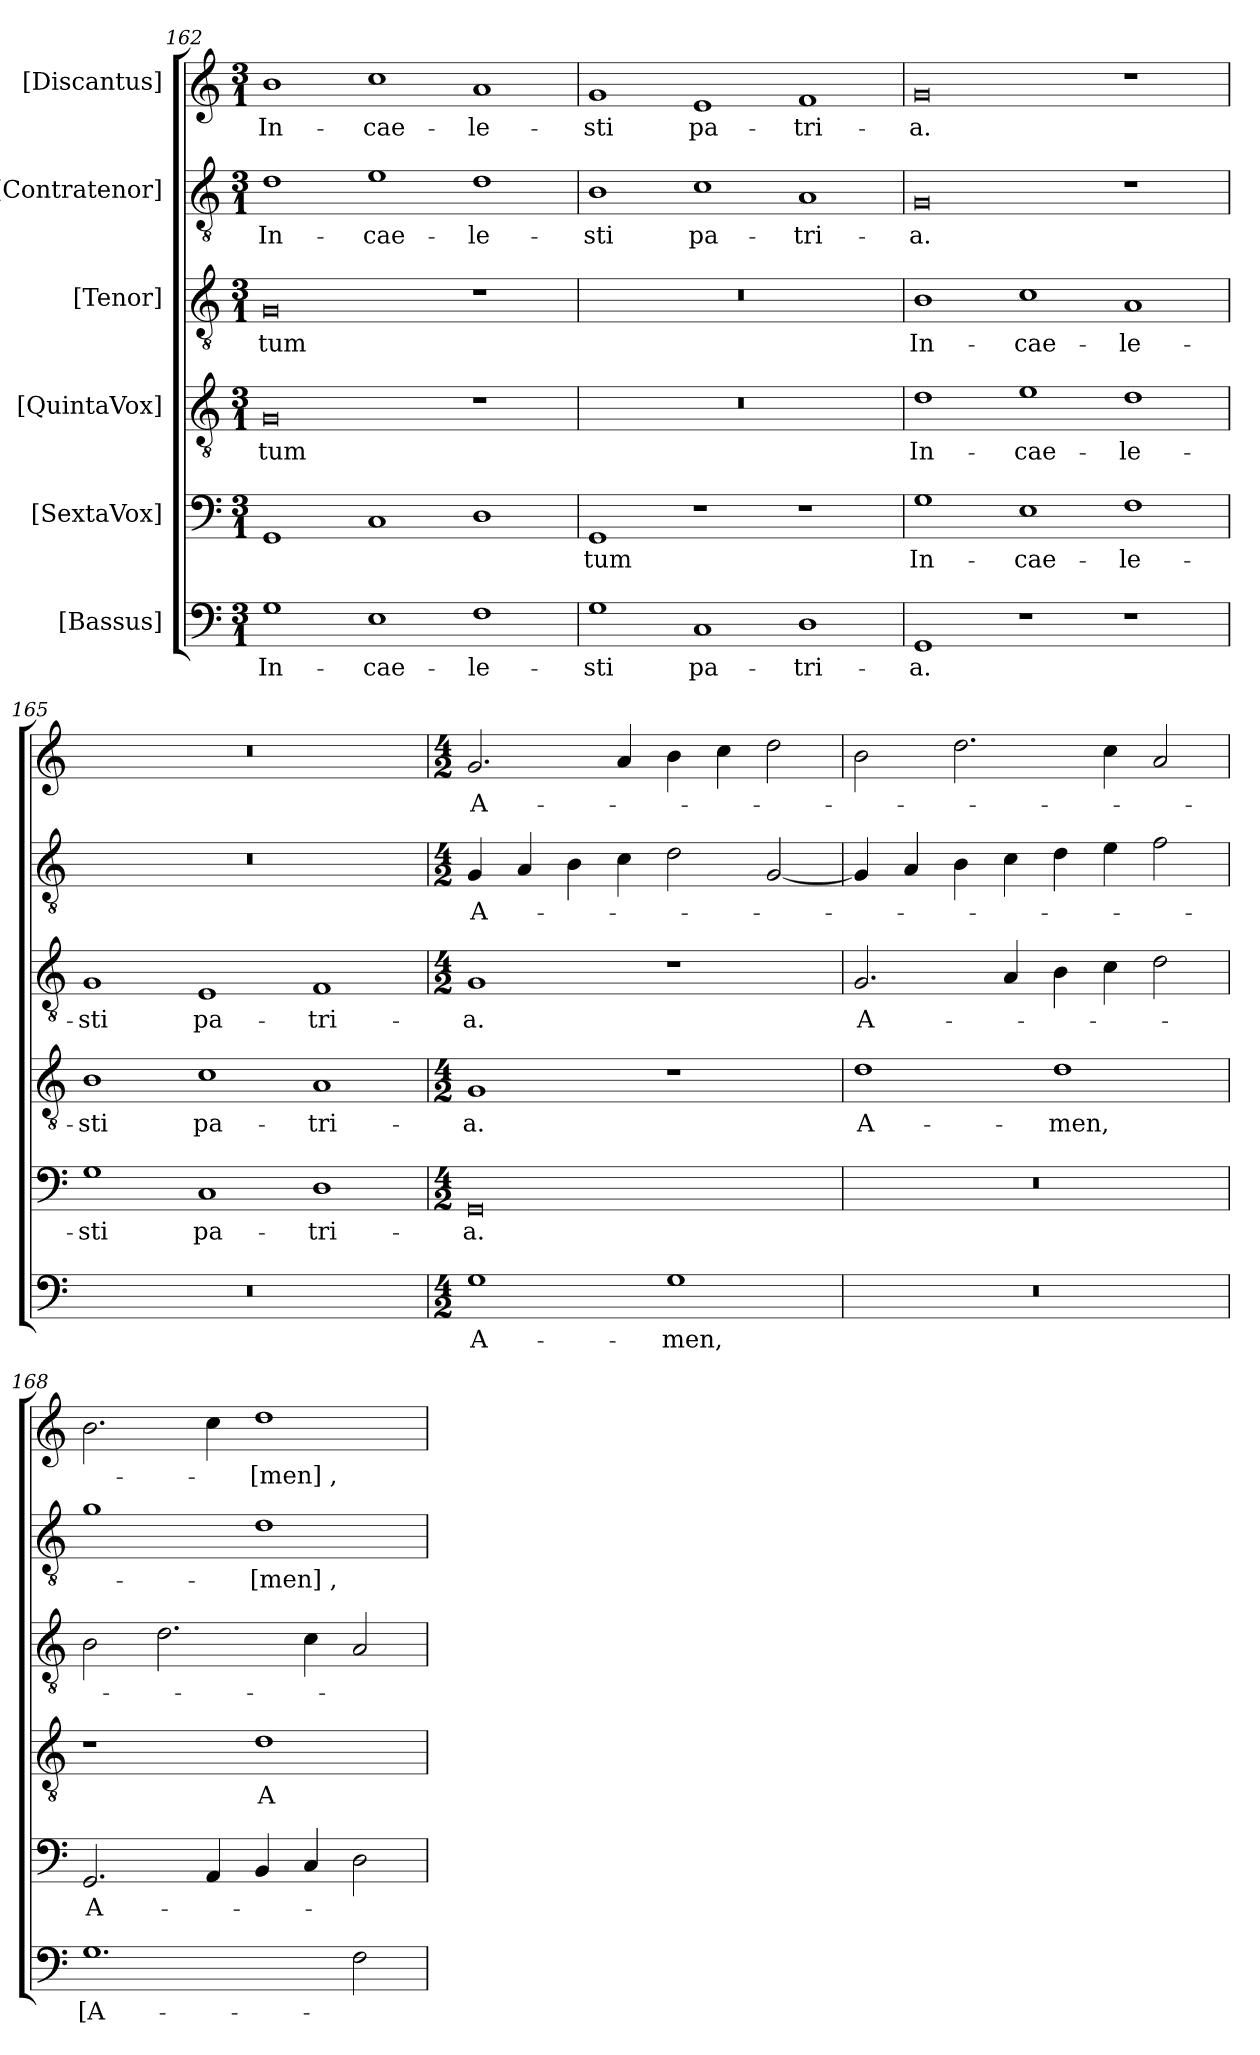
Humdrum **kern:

**kern	**text	**kern	**text	**kern	**text	**kern	**text	**kern	**text	**kern	**text
*part6	*part6	*part5	*part5	*part4	*part4	*part3	*part3	*part2	*part2	*part1	*part1
*staff6	*staff6	*staff5	*staff5	*staff4	*staff4	*staff3	*staff3	*staff2	*staff2	*staff1	*staff1
*I"[Bassus]	*	*I"[SextaVox]	*	*I"[QuintaVox]	*	*I"[Tenor]	*	*I"[Contratenor]	*	*I"[Discantus]	*
*clefF4	*	*clefF4	*	*clefGv2	*	*clefGv2	*	*clefGv2	*	*clefG2	*
*k[]	*	*k[]	*	*k[]	*	*k[]	*	*k[]	*	*k[]	*
*M3/1	*	*M3/1	*	*M3/1	*	*M3/1	*	*M3/1	*	*M3/1	*
=162	=162	=162	=162	=162	=162	=162	=162	=162	=162	=162	=162
1G\	In-	1GG/	.	0G/	-tum	0G/	-tum	1d\	In-	1b\	In-
1E\	cae-	1C/	.	.	.	.	.	1e\	cae-	1cc\	cae-
1F\	-le-	1D\	.	1r	.	1r	.	1d\	-le-	1a/	-le-
=163	=163	=163	=163	=163	=163	=163	=163	=163	=163	=163	=163
1G\	-sti	1GG/	-tum	0.r	.	0.r	.	1B\	-sti	1g/	-sti
1C/	pa-	1r	.	.	.	.	.	1c\	pa-	1e/	pa-
1D\	-tri-	1r	.	.	.	.	.	1A/	-tri-	1f/	-tri-
=164	=164	=164	=164	=164	=164	=164	=164	=164	=164	=164	=164
1GG/	-a.	1G\	In-	1d\	In-	1B\	In-	0G/	-a.	0g/	-a.
1r	.	1E\	cae-	1e\	cae-	1c\	cae-	.	.	.	.
1r	.	1F\	-le-	1d\	-le-	1A/	-le-	1r	.	1r	.
=165	=165	=165	=165	=165	=165	=165	=165	=165	=165	=165	=165
0.r	.	1G\	-sti	1B\	-sti	1G/	-sti	0.r	.	0.r	.
.	.	1C/	pa-	1c\	pa-	1E/	pa-	.	.	.	.
.	.	1D\	-tri-	1A/	-tri-	1F/	-tri-	.	.	.	.
=166	=166	=166	=166	=166	=166	=166	=166	=166	=166	=166	=166
*M4/2	*	*M4/2	*	*M4/2	*	*M4/2	*	*M4/2	*	*M4/2	*
1G\	A-	0GG/	-a.	1G/	-a.	1G/	-a.	4G/	A-	2.g/	A-
.	.	.	.	.	.	.	.	4A/	.	.	.
.	.	.	.	.	.	.	.	4B\	.	.	.
.	.	.	.	.	.	.	.	4c\	.	4a/	.
1G\	-men,	.	.	1r	.	1r	.	2d\	.	4b\	.
.	.	.	.	.	.	.	.	.	.	4cc\	.
.	.	.	.	.	.	.	.	[2G/	.	2dd\	.
=167	=167	=167	=167	=167	=167	=167	=167	=167	=167	=167	=167
0r	.	0r	.	1d\	A-	2.G/	A-	4G/]	.	2b\	.
.	.	.	.	.	.	.	.	4A/	.	.	.
.	.	.	.	.	.	.	.	4B\	.	2.dd\	.
.	.	.	.	.	.	4A/	.	4c\	.	.	.
.	.	.	.	1d\	-men,	4B\	.	4d\	.	.	.
.	.	.	.	.	.	4c\	.	4e\	.	4cc\	.
.	.	.	.	.	.	2d\	.	2f\	.	2a/	.
=168	=168	=168	=168	=168	=168	=168	=168	=168	=168	=168	=168
1.G\	[A-	2.GG/	A-	1r	.	2B\	.	1g\	.	2.b\	.
.	.	.	.	.	.	2.d\	.	.	.	.	.
.	.	4AA/	.	.	.	.	.	.	.	4cc\	.
.	.	4BB/	.	1d\	A-	.	.	1d\	-[men],	1dd\	-[men],
.	.	4C/	.	.	.	4c\	.	.	.	.	.
2F\	.	2D\	.	.	.	2A/	.	.	.	.	.
=	=	=	=	=	=	=	=	=	=	=	=
*-	*-	*-	*-	*-	*-	*-	*-	*-	*-	*-	*-
